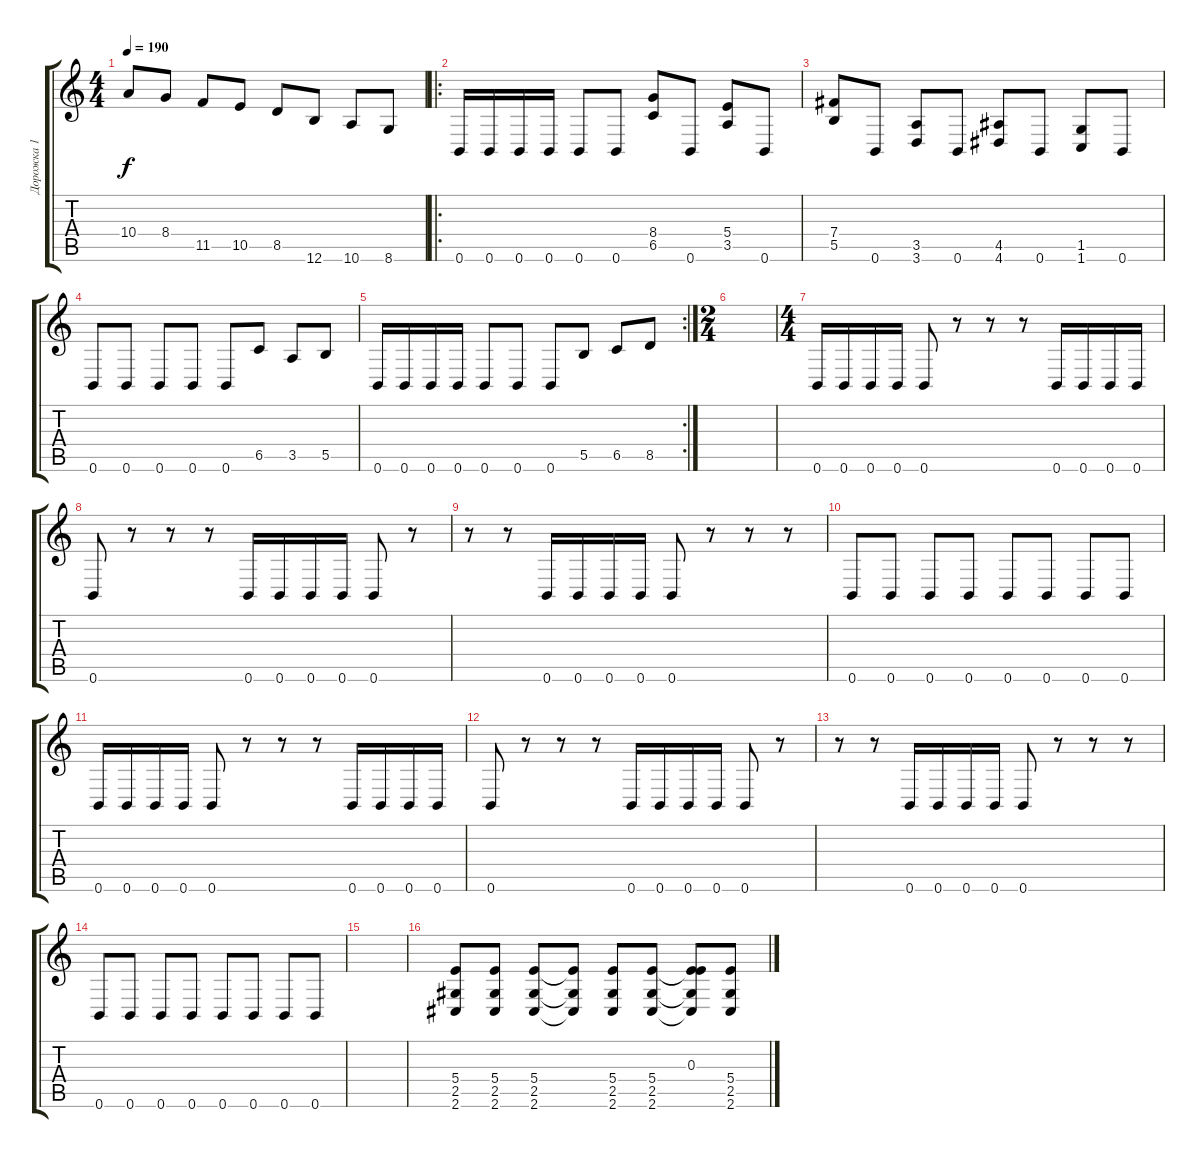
\track ("Дорожка 1" "Дорожка 1") {instrument distortionguitar}
\staff {score tabs}
\tuning (Db4 Ab3 E3 B2 Gb2 B1) {hide}
\ts (4 4)
\tempo 190
\clef g2
\ks c
10.4.8{dy f} 8.4.8 11.5.8 10.5.8 8.5.8 12.6.8 10.6.8 8.6.8 |
\ro
0.6.16 0.6.16 0.6.16 0.6.16 0.6.8 0.6.8 (8.4 6.5).8 0.6.8 (5.4 3.5).8 0.6.8 |
(7.4 5.5).8 0.6.8 (3.5 3.6).8 0.6.8 (4.5 4.6).8 0.6.8 (1.5 1.6).8 0.6.8 |
0.6.8 0.6.8 0.6.8 0.6.8 0.6.8 6.5.8 3.5.8 5.5.8 |
\rc 2
0.6.16 0.6.16 0.6.16 0.6.16 0.6.8 0.6.8 0.6.8 5.5.8 6.5.8 8.5.8 |
\ts (2 4)
|
\ts (4 4)
0.6.16 0.6.16 0.6.16 0.6.16 0.6.8 r.8 r.8 r.8 0.6.16 0.6.16 0.6.16 0.6.16 |
0.6.8 r.8 r.8 r.8 0.6.16 0.6.16 0.6.16 0.6.16 0.6.8 r.8 |
r.8 r.8 0.6.16 0.6.16 0.6.16 0.6.16 0.6.8 r.8 r.8 r.8 |
0.6.8 0.6.8 0.6.8 0.6.8 0.6.8 0.6.8 0.6.8 0.6.8 |
0.6.16 0.6.16 0.6.16 0.6.16 0.6.8 r.8 r.8 r.8 0.6.16 0.6.16 0.6.16 0.6.16 |
0.6.8 r.8 r.8 r.8 0.6.16 0.6.16 0.6.16 0.6.16 0.6.8 r.8 |
r.8 r.8 0.6.16 0.6.16 0.6.16 0.6.16 0.6.8 r.8 r.8 r.8 |
0.6.8 0.6.8 0.6.8 0.6.8 0.6.8 0.6.8 0.6.8 0.6.8 |
|
(5.4 2.5 2.6).8 (5.4 2.5 2.6).8 (5.4 2.5 2.6).8 (5.4{t} 2.5{t} 2.6{t}).8 (5.4 2.5 2.6).8 (5.4 2.5 2.6).8 (0.3 5.4{t} 2.5{t} 2.6{t}).8 (5.4 2.5 2.6).8
